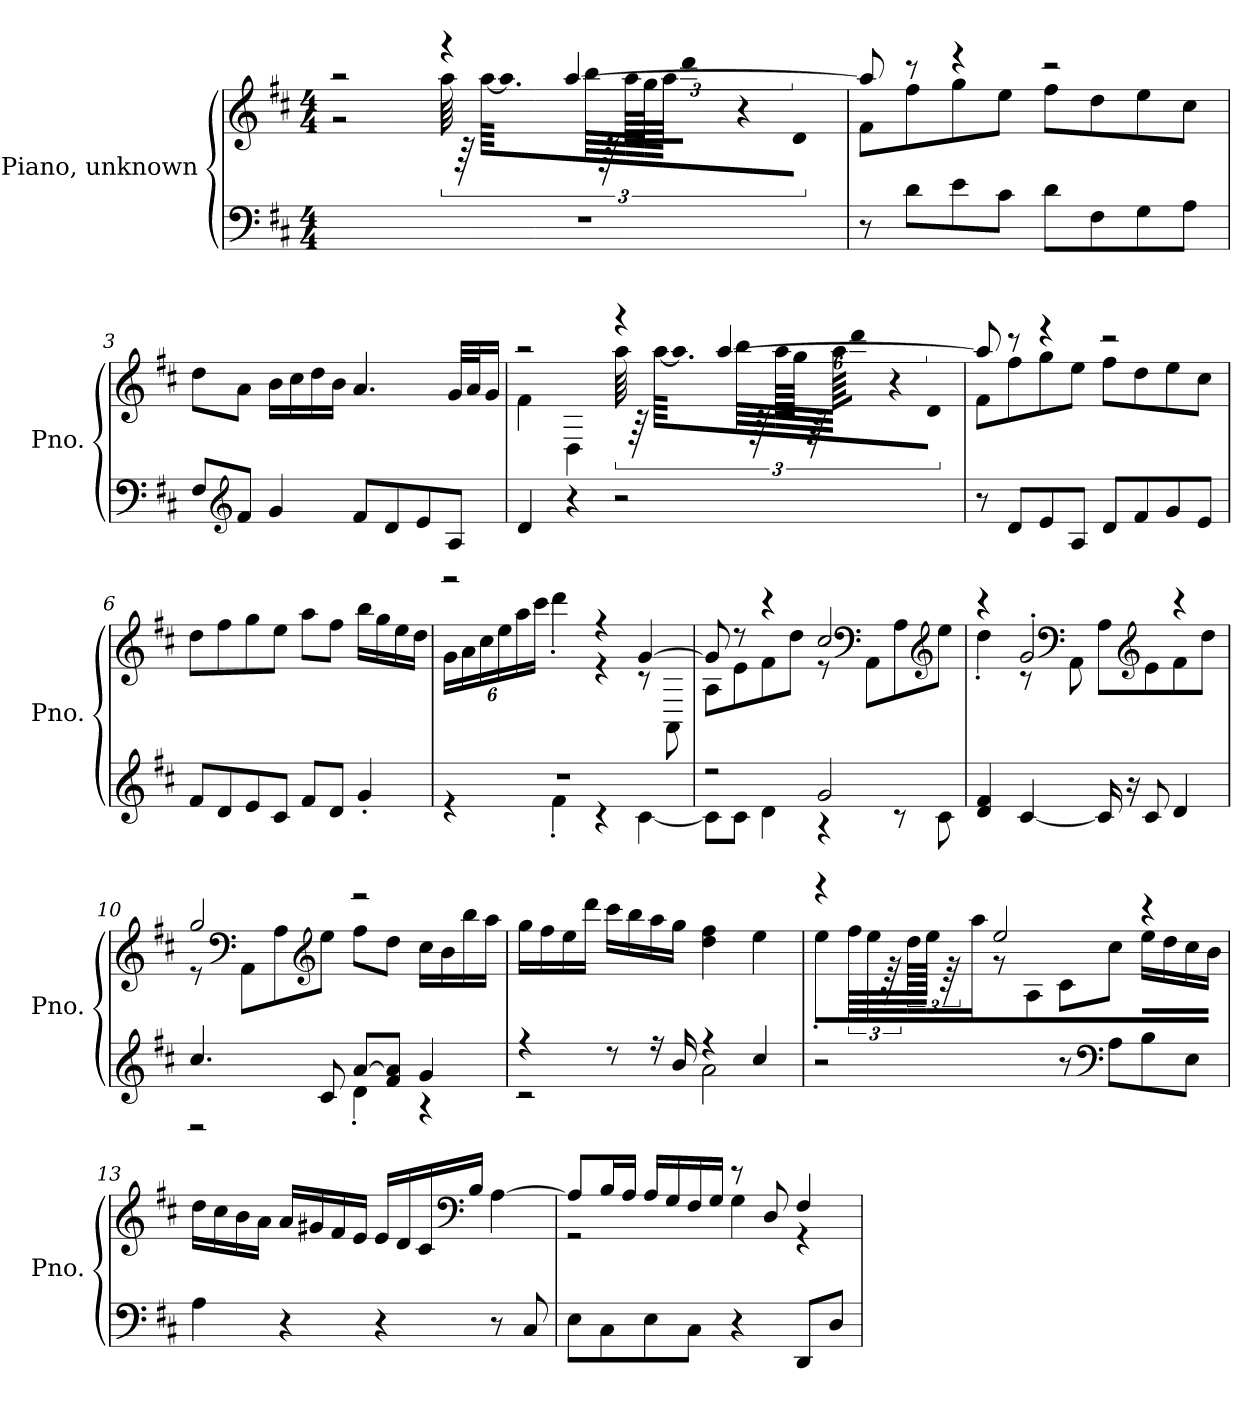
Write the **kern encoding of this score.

**kern	**kern
*part1	*part1
*staff2	*staff1
*I"Piano, unknown	*
*I'Pno.	*
*clefF4	*clefG2
*k[f#c#]	*k[f#c#]
*M4/4	*M4/4
*MM120	*MM120
=1	=1
*	*^
1r	2r	2r
.	4r	96aa\
.	.	96r
.	.	[96aa\KKLL
.	.	16.aa\]
.	.	96bb\JJkk
.	.	96r
.	.	96aa\LLLL
*	*	*Xbrackettup
.	.	96gg\J
.	.	48aa\J
.	.	16ddd\JJ
.	[4aa/	8r
.	.	8d\
=2	=2	=2
8r	8aa/]	8f#\L
8d\L	8r	8ff#\
8e\	4r	8gg\
8c#\J	.	8ee\J
8d\L	2r	8ff#\L
8F#\	.	8dd\
8G\	.	8ee\
8A\J	.	8cc#\J
*	*v	*v
=3	=3
8F#/L	8dd\L
*clefG2	*
8f#/J	8a\J
4g/	16b\LL
.	16cc#\
.	16dd\
.	16b\JJ
8f#/L	4.a/
8d/	.
8e/	.
8A/J	32g/LLL
.	32a/J
.	16g/JJ
!!LO:LB:g=z
=4	=4
*	*^
4d/	2r	4f#\
4r	.	4D\
*	*	*brackettup
2r	4r	96aa\
.	.	96r
.	.	[96aa\KKLL
.	.	16.aa\]
.	.	96bb\JJkk
.	.	96r
.	.	96aa\LLLL
.	.	96gg\JJJJ
.	.	96r
.	.	96aa\KKLL
.	.	16ddd\JJ
.	[4aa/	8r
.	.	8d\
=5	=5	=5
8r	8aa/]	8f#\L
8d/L	8r	8ff#\
8e/	4r	8gg\
8A/J	.	8ee\J
8d/L	2r	8ff#\L
8f#/	.	8dd\
8g/	.	8ee\
8e/J	.	8cc#\J
*	*v	*v
=6	=6
8f#/L	8dd\L
8d/	8ff#\
8e/	8gg\
8c#/J	8ee\J
8f#/L	8aa\L
8d/J	8ff#\J
4g'/	16bb\LL
.	16gg\
.	16ee\
.	16dd\JJ
!!LO:LB:g=z
=7	=7
*^	*^
*	*	*	*Xbrackettup
1r	4r	2r	24g\LL
.	.	.	24a\
.	.	.	24cc#\
.	.	.	24ee\
.	.	.	24aa\
.	.	.	24ccc#\JJ
.	4f#'\	.	4ddd'\
.	4r	4r	4r
.	[4c#\	[4g/	8r
.	.	.	8AA\
=8	=8	=8	=8
2r	8c#\L]	8g/]	8A\L
.	8c#\J	8r	8e\
.	4d\	4r	8f#\
.	.	.	8dd\J
2g/	4r	2cc#/	8r
*	*	*clefF4	*
.	.	.	8AA\L
.	8r	.	8A\
*	*	*clefG2	*
.	8c#\	.	8ee\J
*v	*v	*	*
=9	=9	=9
4d/ 4f#/	4r	4dd'\
[4c#/	2g'/	8r
*	*clefF4	*
.	.	8AA\
16c#/]	.	8A\L
16r	.	.
*	*clefG2	*
8c#/	.	8e\
4d/	4r	8f#\
.	.	8dd\J
!!LO:LB:g=z	!!
=10	=10	=10
*^	*	*
4.cc#/	2r	2gg/	8r
*	*	*clefF4	*
.	.	.	8AA\L
.	.	.	8A\
*	*	*clefG2	*
8c#/	.	.	8ee\J
[8a/L	4d'\	2r	8ff#\L
8f#/ 8a/]J	.	.	8dd\J
4g/	4r	.	16cc#\LL
.	.	.	16b\
.	.	.	16bb\
.	.	.	16aa\JJ
*	*	*v	*v
=11	=11	=11
4r	2r	16gg\LL
.	.	16ff#\
.	.	16ee\
.	.	16ddd\JJ
8r	.	16ccc#\LL
.	.	16bb\
16r	.	16aa\
16b/	.	16gg\JJ
4r	2a\	4dd\ 4ff#\
4cc#/	.	4ee\
*v	*v	*
!!LO:LB:g=z
=12	=12
*	*^
2r	4r	8ee'\L
*	*	*brackettup
.	.	96ff#\LLL
.	.	96ee\JJJJ
.	.	96r
.	.	96dd\LLLL
.	.	96ee\JJJJ
.	.	96r
.	.	16aa\
.	2ee/	8r
.	.	8A\
8r	.	8c#\L
*clefF4	*	*
8A\L	.	8cc#\J
8B\	4r	16ee\LL
.	.	16dd\
8E\J	.	16cc#\
.	.	16b\JJ
*	*v	*v
=13	=13
4A\	16dd\LL
.	16cc#\
.	16b\
.	16a\JJ
4r	16a/LL
.	16g#X/
.	16f#/
.	16e/JJ
4r	16e/LL
.	16d/
.	16c#/
*	*clefF4
.	16B/JJ
8r	[4A\
8C#/	.
!!LO:LB:g=z
=14	=14
*	*^
8E\L	8A/L]	2r
8C#\	16B/L	.
.	16A/JJ	.
8E\	16A/LL	.
.	16G/	.
8C#\J	16F#/	.
.	16G/JJ	.
4r	8r	4G\
.	8D/	.
8DD/L	4F#/	4r
8D/J	.	.
*	*v	*v
=	=
*-	*-
